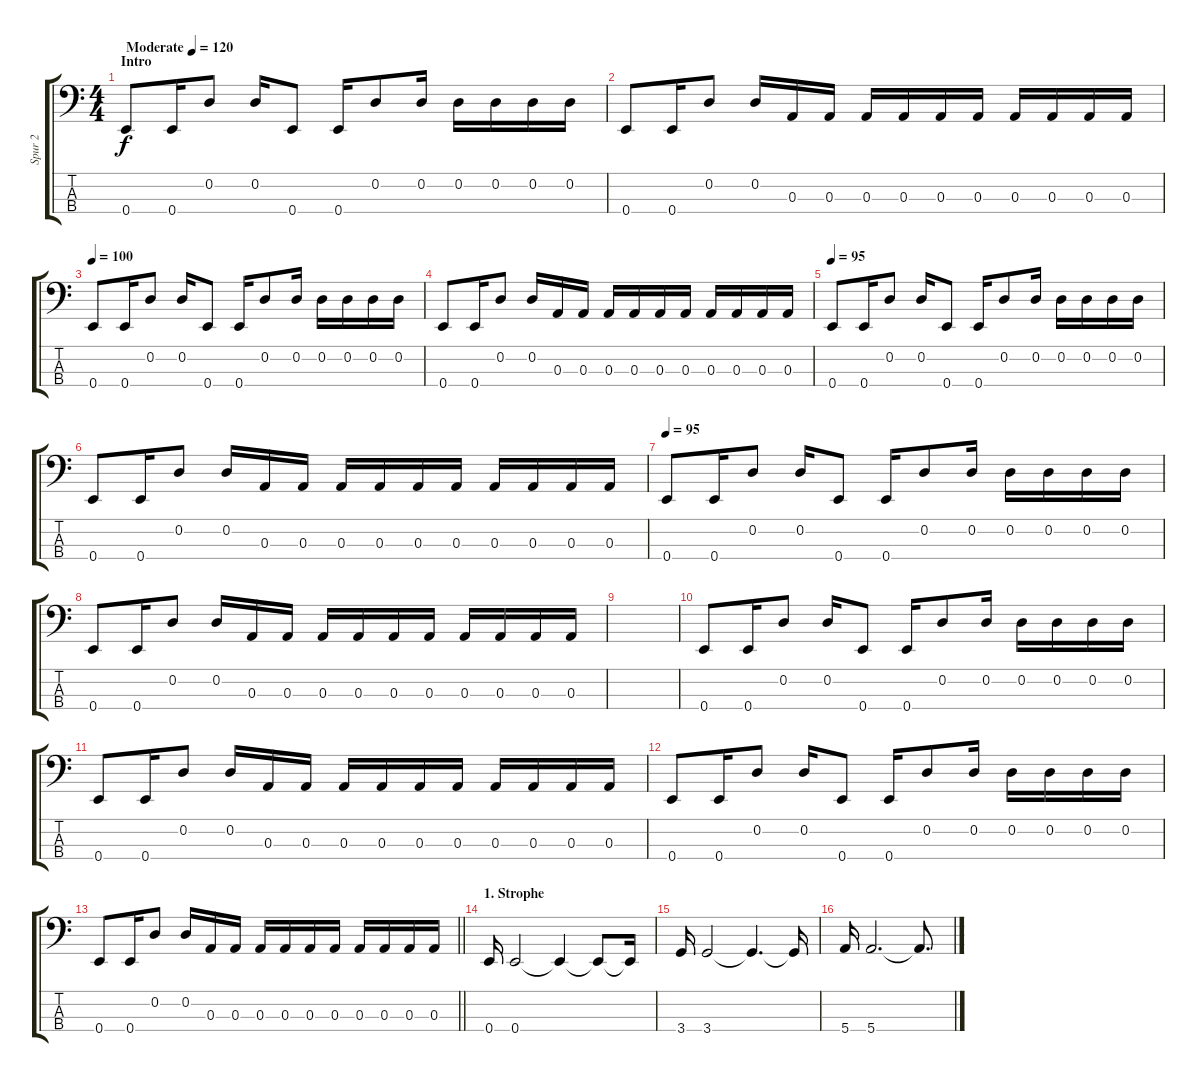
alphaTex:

\track ("Spur 2" "Spur 2") {instrument electricbasspick}
\staff {score tabs}
\tuning (G2 D2 A1 E1) {hide}
\ts (4 4)
\section ("" "Intro")
\tempo (120 "Moderate")
\tempo 95
\tempo (120 "Moderate")
\clef f4
\ks c
0.4.8{dy f instrument electricbasspick} 0.4.16 0.2.8 0.2.16 0.4.8 0.4.16 0.2.8 0.2.16 0.2.16 0.2.16 0.2.16 0.2.16 |
0.4.8 0.4.16 0.2.8 0.2.16 0.3.16 0.3.16 0.3.16 0.3.16 0.3.16 0.3.16 0.3.16 0.3.16 0.3.16 0.3.16 |
\tempo 100
0.4.8 0.4.16 0.2.8 0.2.16 0.4.8 0.4.16 0.2.8 0.2.16 0.2.16 0.2.16 0.2.16 0.2.16 |
0.4.8 0.4.16 0.2.8 0.2.16 0.3.16 0.3.16 0.3.16 0.3.16 0.3.16 0.3.16 0.3.16 0.3.16 0.3.16 0.3.16 |
\tempo 95
0.4.8 0.4.16 0.2.8 0.2.16 0.4.8 0.4.16 0.2.8 0.2.16 0.2.16 0.2.16 0.2.16 0.2.16 |
0.4.8 0.4.16 0.2.8 0.2.16 0.3.16 0.3.16 0.3.16 0.3.16 0.3.16 0.3.16 0.3.16 0.3.16 0.3.16 0.3.16 |
\tempo 95
0.4.8 0.4.16 0.2.8 0.2.16 0.4.8 0.4.16 0.2.8 0.2.16 0.2.16 0.2.16 0.2.16 0.2.16 |
0.4.8 0.4.16 0.2.8 0.2.16 0.3.16 0.3.16 0.3.16 0.3.16 0.3.16 0.3.16 0.3.16 0.3.16 0.3.16 0.3.16 |
|
0.4.8 0.4.16 0.2.8 0.2.16 0.4.8 0.4.16 0.2.8 0.2.16 0.2.16 0.2.16 0.2.16 0.2.16 |
0.4.8 0.4.16 0.2.8 0.2.16 0.3.16 0.3.16 0.3.16 0.3.16 0.3.16 0.3.16 0.3.16 0.3.16 0.3.16 0.3.16 |
0.4.8 0.4.16 0.2.8 0.2.16 0.4.8 0.4.16 0.2.8 0.2.16 0.2.16 0.2.16 0.2.16 0.2.16 |
\barLineRight lightlight
0.4.8 0.4.16 0.2.8 0.2.16 0.3.16 0.3.16 0.3.16 0.3.16 0.3.16 0.3.16 0.3.16 0.3.16 0.3.16 0.3.16 |
\section ("" "1. Strophe")
0.4.16 0.4.2 0.4{t}.4 0.4{t}.8 0.4{t}.16 |
3.4.16 3.4.2 3.4{t}.4{d} 3.4{t}.16 |
5.4.16 5.4.2{d} 5.4{t}.8{d}
